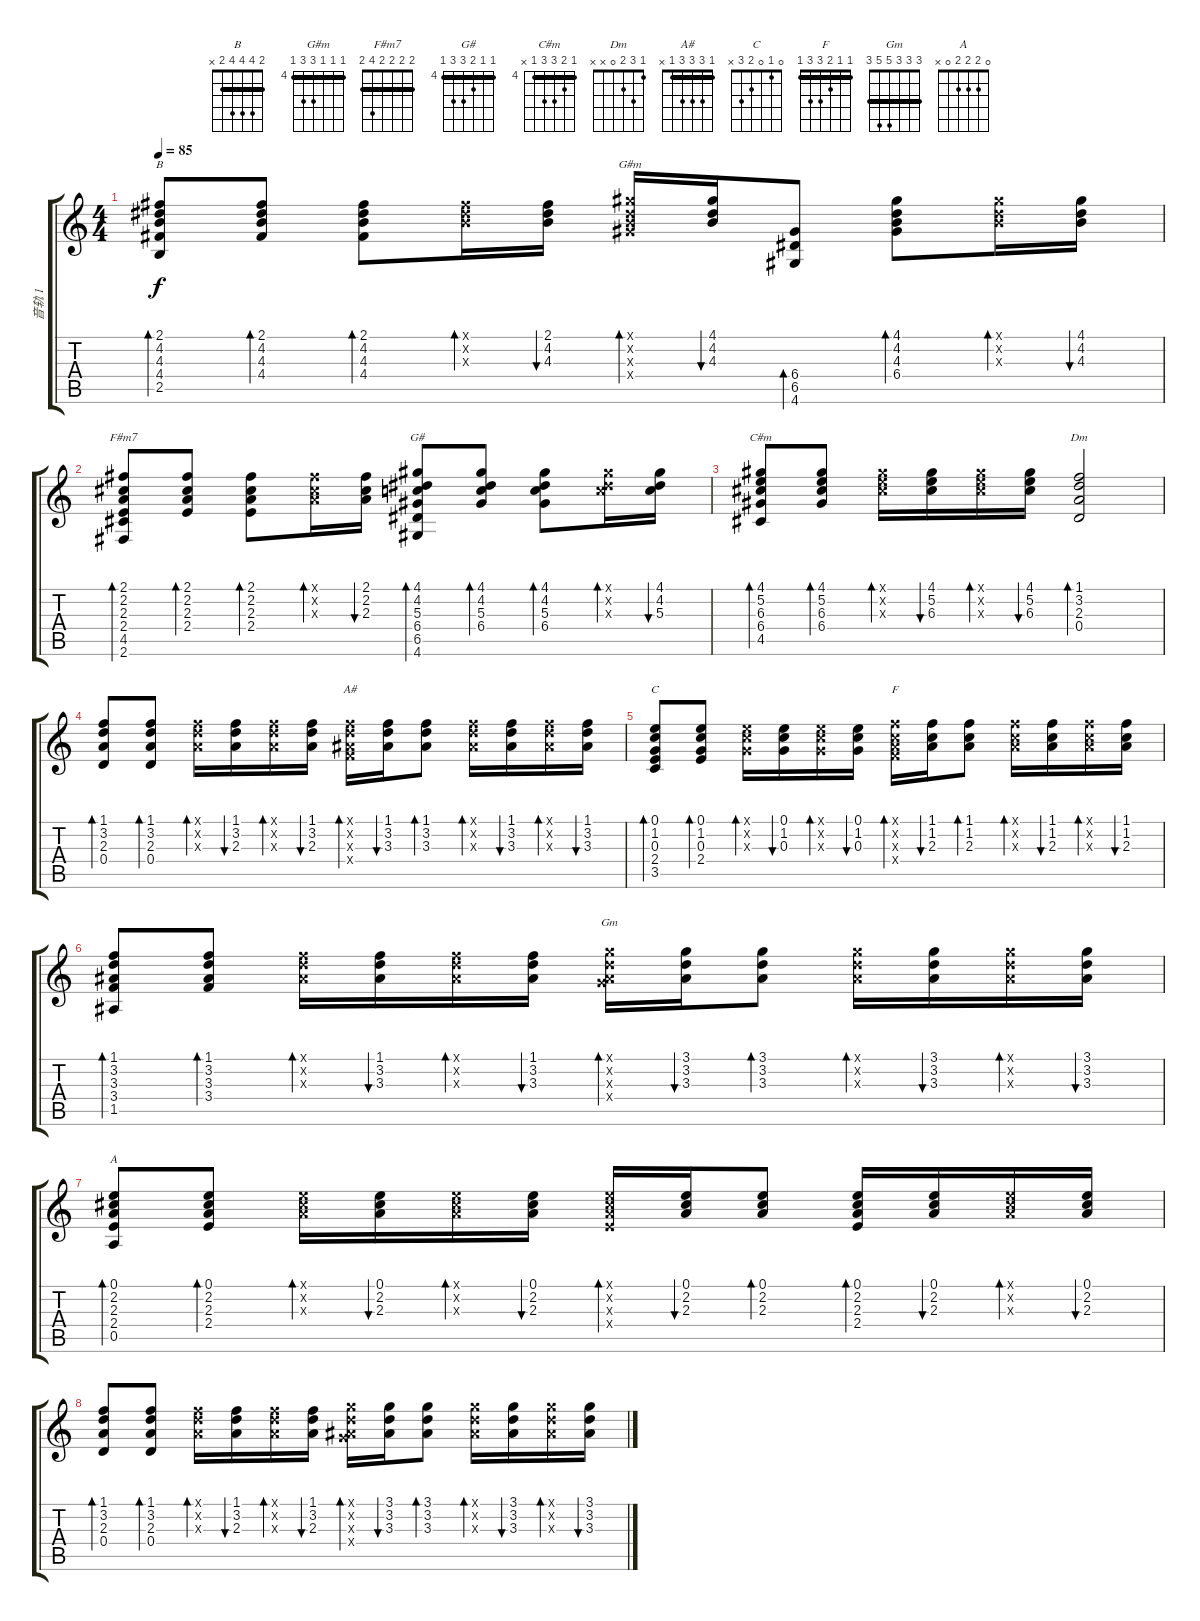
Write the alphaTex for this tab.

\track ("音轨 1" "音轨 1") {instrument acousticguitarsteel}
\staff {score tabs}
\tuning (E4 B3 G3 D3 A2 E2) {hide}
\chord ("B" 2 4 4 4 2 x) {barre 2}
\chord ("G#m" 4 4 4 6 6 4) {firstfret 4 barre 4}
\chord ("F#m7" 2 2 2 2 4 2) {barre 2}
\chord ("G#" 4 4 5 6 6 4) {firstfret 4 barre 4}
\chord ("C#m" 4 5 6 6 4 x) {firstfret 4 barre 4}
\chord ("Dm" 1 3 2 0 x x)
\chord ("A#" 1 3 3 3 1 x) {barre 1}
\chord ("C" 0 1 0 2 3 x)
\chord ("F" 1 1 2 3 3 1) {barre 1}
\chord ("Gm" 3 3 3 5 5 3) {barre 3}
\chord ("A" 0 2 2 2 0 x)
\ts (4 4)
\tempo 85
\clef g2
\ks c
(2.1 4.2 4.3 4.4 2.5).8{bd 30 ch "B" lyrics (0 "") lyrics (1 "") lyrics (2 "") lyrics (3 "") lyrics (4 "") dy f} (2.1 4.2 4.3 4.4).8{bd 30 lyrics (0 "") lyrics (1 "") lyrics (2 "") lyrics (3 "") lyrics (4 "")} (2.1 4.2 4.3 4.4).8{bd 30 lyrics (0 "") lyrics (1 "") lyrics (2 "") lyrics (3 "") lyrics (4 "")} (2.1{x} 4.2{x} 4.3{x}).16{bd 30 lyrics (0 "") lyrics (1 "") lyrics (2 "") lyrics (3 "") lyrics (4 "")} (2.1 4.2 4.3).16{bu 30 lyrics (0 "") lyrics (1 "") lyrics (2 "") lyrics (3 "") lyrics (4 "")} (4.1{x} 4.2{x} 4.3{x} 6.4{x}).16{bd 30 ch "G#m" lyrics (0 "") lyrics (1 "") lyrics (2 "") lyrics (3 "") lyrics (4 "")} (4.1 4.2 4.3).16{bu 30 lyrics (0 "") lyrics (1 "") lyrics (2 "") lyrics (3 "") lyrics (4 "")} (6.4 6.5 4.6).8{bd 30 lyrics (0 "") lyrics (1 "") lyrics (2 "") lyrics (3 "") lyrics (4 "")} (4.1 4.2 4.3 6.4).8{bd 30 lyrics (0 "") lyrics (1 "") lyrics (2 "") lyrics (3 "") lyrics (4 "")} (4.1{x} 4.2{x} 4.3{x}).16{bd 30 lyrics (0 "") lyrics (1 "") lyrics (2 "") lyrics (3 "") lyrics (4 "")} (4.1 4.2 4.3).16{bu 30 lyrics (0 "") lyrics (1 "") lyrics (2 "") lyrics (3 "") lyrics (4 "")} |
(2.1 2.2 2.3 2.4 4.5 2.6).8{bd 30 ch "F#m7" lyrics (0 "") lyrics (1 "") lyrics (2 "") lyrics (3 "") lyrics (4 "")} (2.1 2.2 2.3 2.4).8{bd 30 lyrics (0 "") lyrics (1 "") lyrics (2 "") lyrics (3 "") lyrics (4 "")} (2.1 2.2 2.3 2.4).8{bd 30 lyrics (0 "") lyrics (1 "") lyrics (2 "") lyrics (3 "") lyrics (4 "")} (2.1{x} 2.2{x} 2.3{x}).16{bd 30 lyrics (0 "") lyrics (1 "") lyrics (2 "") lyrics (3 "") lyrics (4 "")} (2.1 2.2 2.3).16{bu 30 lyrics (0 "") lyrics (1 "") lyrics (2 "") lyrics (3 "") lyrics (4 "")} (4.1 4.2 5.3 6.4 6.5 4.6).8{bd 30 ch "G#" lyrics (0 "") lyrics (1 "") lyrics (2 "") lyrics (3 "") lyrics (4 "")} (4.1 4.2 5.3 6.4).8{bd 30 lyrics (0 "") lyrics (1 "") lyrics (2 "") lyrics (3 "") lyrics (4 "")} (4.1 4.2 5.3 6.4).8{bd 30 lyrics (0 "") lyrics (1 "") lyrics (2 "") lyrics (3 "") lyrics (4 "")} (4.1{x} 4.2{x} 5.3{x}).16{bd 30 lyrics (0 "") lyrics (1 "") lyrics (2 "") lyrics (3 "") lyrics (4 "")} (4.1 4.2 5.3).16{bu 30 lyrics (0 "") lyrics (1 "") lyrics (2 "") lyrics (3 "") lyrics (4 "")} |
(4.1 5.2 6.3 6.4 4.5).8{bd 30 ch "C#m" lyrics (0 "") lyrics (1 "") lyrics (2 "") lyrics (3 "") lyrics (4 "")} (4.1 5.2 6.3 6.4).8{bd 30 lyrics (0 "") lyrics (1 "") lyrics (2 "") lyrics (3 "") lyrics (4 "")} (4.1{x} 5.2{x} 6.3{x}).16{bd 30 lyrics (0 "") lyrics (1 "") lyrics (2 "") lyrics (3 "") lyrics (4 "")} (4.1 5.2 6.3).16{bu 30 lyrics (0 "") lyrics (1 "") lyrics (2 "") lyrics (3 "") lyrics (4 "")} (4.1{x} 5.2{x} 6.3{x}).16{bd 30 lyrics (0 "") lyrics (1 "") lyrics (2 "") lyrics (3 "") lyrics (4 "")} (4.1 5.2 6.3).16{bu 30 lyrics (0 "") lyrics (1 "") lyrics (2 "") lyrics (3 "") lyrics (4 "")} (1.1 3.2 2.3 0.4).2{bd 120 ch "Dm" lyrics (0 "") lyrics (1 "") lyrics (2 "") lyrics (3 "") lyrics (4 "")} |
(1.1 3.2 2.3 0.4).8{bd 30 lyrics (0 "") lyrics (1 "") lyrics (2 "") lyrics (3 "") lyrics (4 "")} (1.1 3.2 2.3 0.4).8{bd 30 lyrics (0 "") lyrics (1 "") lyrics (2 "") lyrics (3 "") lyrics (4 "")} (1.1{x} 3.2{x} 2.3{x}).16{bd 30 lyrics (0 "") lyrics (1 "") lyrics (2 "") lyrics (3 "") lyrics (4 "")} (1.1 3.2 2.3).16{bu 30 lyrics (0 "") lyrics (1 "") lyrics (2 "") lyrics (3 "") lyrics (4 "")} (1.1{x} 3.2{x} 2.3{x}).16{bd 30 lyrics (0 "") lyrics (1 "") lyrics (2 "") lyrics (3 "") lyrics (4 "")} (1.1 3.2 2.3).16{bu 30 lyrics (0 "") lyrics (1 "") lyrics (2 "") lyrics (3 "") lyrics (4 "")} (1.1{x} 3.2{x} 3.3{x} 3.4{x}).16{bd 30 ch "A#" lyrics (0 "") lyrics (1 "") lyrics (2 "") lyrics (3 "") lyrics (4 "")} (1.1 3.2 3.3).16{bu 30 lyrics (0 "") lyrics (1 "") lyrics (2 "") lyrics (3 "") lyrics (4 "")} (1.1 3.2 3.3).8{bd 30 lyrics (0 "") lyrics (1 "") lyrics (2 "") lyrics (3 "") lyrics (4 "")} (1.1{x} 3.2{x} 3.3{x}).16{bd 30 lyrics (0 "") lyrics (1 "") lyrics (2 "") lyrics (3 "") lyrics (4 "")} (1.1 3.2 3.3).16{bu 30 lyrics (0 "") lyrics (1 "") lyrics (2 "") lyrics (3 "") lyrics (4 "")} (1.1{x} 3.2{x} 3.3{x}).16{bd 30 lyrics (0 "") lyrics (1 "") lyrics (2 "") lyrics (3 "") lyrics (4 "")} (1.1 3.2 3.3).16{bu 30 lyrics (0 "") lyrics (1 "") lyrics (2 "") lyrics (3 "") lyrics (4 "")} |
(0.1 1.2 0.3 2.4 3.5).8{bd 30 ch "C" lyrics (0 "") lyrics (1 "") lyrics (2 "") lyrics (3 "") lyrics (4 "")} (0.1 1.2 0.3 2.4).8{bd 30 lyrics (0 "") lyrics (1 "") lyrics (2 "") lyrics (3 "") lyrics (4 "")} (0.1{x} 1.2{x} 0.3{x}).16{bd 30 lyrics (0 "") lyrics (1 "") lyrics (2 "") lyrics (3 "") lyrics (4 "")} (0.1 1.2 0.3).16{bu 30 lyrics (0 "") lyrics (1 "") lyrics (2 "") lyrics (3 "") lyrics (4 "")} (0.1{x} 1.2{x} 0.3{x}).16{bd 30 lyrics (0 "") lyrics (1 "") lyrics (2 "") lyrics (3 "") lyrics (4 "")} (0.1 1.2 0.3).16{bu 30 lyrics (0 "") lyrics (1 "") lyrics (2 "") lyrics (3 "") lyrics (4 "")} (1.1{x} 1.2{x} 2.3{x} 3.4{x}).16{bd 30 ch "F" lyrics (0 "") lyrics (1 "") lyrics (2 "") lyrics (3 "") lyrics (4 "")} (1.1 1.2 2.3).16{bu 30 lyrics (0 "") lyrics (1 "") lyrics (2 "") lyrics (3 "") lyrics (4 "")} (1.1 1.2 2.3).8{bd 30 lyrics (0 "") lyrics (1 "") lyrics (2 "") lyrics (3 "") lyrics (4 "")} (1.1{x} 1.2{x} 2.3{x}).16{bd 30 lyrics (0 "") lyrics (1 "") lyrics (2 "") lyrics (3 "") lyrics (4 "")} (1.1 1.2 2.3).16{bu 30 lyrics (0 "") lyrics (1 "") lyrics (2 "") lyrics (3 "") lyrics (4 "")} (1.1{x} 1.2{x} 2.3{x}).16{bd 30 lyrics (0 "") lyrics (1 "") lyrics (2 "") lyrics (3 "") lyrics (4 "")} (1.1 1.2 2.3).16{bu 30 lyrics (0 "") lyrics (1 "") lyrics (2 "") lyrics (3 "") lyrics (4 "")} |
(1.1 3.2 3.3 3.4 1.5).8{bd 30 lyrics (0 "") lyrics (1 "") lyrics (2 "") lyrics (3 "") lyrics (4 "")} (1.1 3.2 3.3 3.4).8{bd 30 lyrics (0 "") lyrics (1 "") lyrics (2 "") lyrics (3 "") lyrics (4 "")} (1.1{x} 3.2{x} 3.3{x}).16{bd 30 lyrics (0 "") lyrics (1 "") lyrics (2 "") lyrics (3 "") lyrics (4 "")} (1.1 3.2 3.3).16{bu 30 lyrics (0 "") lyrics (1 "") lyrics (2 "") lyrics (3 "") lyrics (4 "")} (1.1{x} 3.2{x} 3.3{x}).16{bd 30 lyrics (0 "") lyrics (1 "") lyrics (2 "") lyrics (3 "") lyrics (4 "")} (1.1 3.2 3.3).16{bu 30 lyrics (0 "") lyrics (1 "") lyrics (2 "") lyrics (3 "") lyrics (4 "")} (3.1{x} 3.2{x} 3.3{x} 5.4{x}).16{bd 30 ch "Gm" lyrics (0 "") lyrics (1 "") lyrics (2 "") lyrics (3 "") lyrics (4 "")} (3.1 3.2 3.3).16{bu 30 lyrics (0 "") lyrics (1 "") lyrics (2 "") lyrics (3 "") lyrics (4 "")} (3.1 3.2 3.3).8{bd 30 lyrics (0 "") lyrics (1 "") lyrics (2 "") lyrics (3 "") lyrics (4 "")} (3.1{x} 3.2{x} 3.3{x}).16{bd 30 lyrics (0 "") lyrics (1 "") lyrics (2 "") lyrics (3 "") lyrics (4 "")} (3.1 3.2 3.3).16{bu 30 lyrics (0 "") lyrics (1 "") lyrics (2 "") lyrics (3 "") lyrics (4 "")} (3.1{x} 3.2{x} 3.3{x}).16{bd 30 lyrics (0 "") lyrics (1 "") lyrics (2 "") lyrics (3 "") lyrics (4 "")} (3.1 3.2 3.3).16{bu 30 lyrics (0 "") lyrics (1 "") lyrics (2 "") lyrics (3 "") lyrics (4 "")} |
(0.1 2.2 2.3 2.4 0.5).8{bd 30 ch "A" lyrics (0 "") lyrics (1 "") lyrics (2 "") lyrics (3 "") lyrics (4 "")} (0.1 2.2 2.3 2.4).8{bd 30 lyrics (0 "") lyrics (1 "") lyrics (2 "") lyrics (3 "") lyrics (4 "")} (0.1{x} 2.2{x} 2.3{x}).16{bd 30 txt "" lyrics (0 "") lyrics (1 "") lyrics (2 "") lyrics (3 "") lyrics (4 "")} (0.1 2.2 2.3).16{bu 30 lyrics (0 "") lyrics (1 "") lyrics (2 "") lyrics (3 "") lyrics (4 "")} (0.1{x} 2.2{x} 2.3{x}).16{bd 30 lyrics (0 "") lyrics (1 "") lyrics (2 "") lyrics (3 "") lyrics (4 "")} (0.1 2.2 2.3).16{bu 30 lyrics (0 "") lyrics (1 "") lyrics (2 "") lyrics (3 "") lyrics (4 "")} (0.1{x} 2.2{x} 2.3{x} 2.4{x}).16{bd 30 lyrics (0 "") lyrics (1 "") lyrics (2 "") lyrics (3 "") lyrics (4 "")} (0.1 2.2 2.3).16{bu 30 lyrics (0 "") lyrics (1 "") lyrics (2 "") lyrics (3 "") lyrics (4 "")} (0.1 2.2 2.3).8{bd 30 lyrics (0 "") lyrics (1 "") lyrics (2 "") lyrics (3 "") lyrics (4 "")} (0.1 2.2 2.3 2.4).16{bd 30 lyrics (0 "") lyrics (1 "") lyrics (2 "") lyrics (3 "") lyrics (4 "")} (0.1 2.2 2.3).16{bu 30 lyrics (0 "") lyrics (1 "") lyrics (2 "") lyrics (3 "") lyrics (4 "")} (0.1{x} 2.2{x} 2.3{x}).16{bd 30 lyrics (0 "") lyrics (1 "") lyrics (2 "") lyrics (3 "") lyrics (4 "")} (0.1 2.2 2.3).16{bu 30 lyrics (0 "") lyrics (1 "") lyrics (2 "") lyrics (3 "") lyrics (4 "")} |
(1.1 3.2 2.3 0.4).8{bd 30 lyrics (0 "") lyrics (1 "") lyrics (2 "") lyrics (3 "") lyrics (4 "")} (1.1 3.2 2.3 0.4).8{bd 30 lyrics (0 "") lyrics (1 "") lyrics (2 "") lyrics (3 "") lyrics (4 "")} (1.1{x} 3.2{x} 2.3{x}).16{bd 30 lyrics (0 "") lyrics (1 "") lyrics (2 "") lyrics (3 "") lyrics (4 "")} (1.1 3.2 2.3).16{bu 30 lyrics (0 "") lyrics (1 "") lyrics (2 "") lyrics (3 "") lyrics (4 "")} (1.1{x} 3.2{x} 2.3{x}).16{bd 30 lyrics (0 "") lyrics (1 "") lyrics (2 "") lyrics (3 "") lyrics (4 "")} (1.1 3.2 2.3).16{bu 30 lyrics (0 "") lyrics (1 "") lyrics (2 "") lyrics (3 "") lyrics (4 "")} (3.1{x} 3.2{x} 3.3{x} 5.4{x}).16{bd 30 lyrics (0 "") lyrics (1 "") lyrics (2 "") lyrics (3 "") lyrics (4 "")} (3.1 3.2 3.3).16{bu 30 lyrics (0 "") lyrics (1 "") lyrics (2 "") lyrics (3 "") lyrics (4 "")} (3.1 3.2 3.3).8{bd 30 lyrics (0 "") lyrics (1 "") lyrics (2 "") lyrics (3 "") lyrics (4 "")} (3.1{x} 3.2{x} 3.3{x}).16{bd 30 lyrics (0 "") lyrics (1 "") lyrics (2 "") lyrics (3 "") lyrics (4 "")} (3.1 3.2 3.3).16{bu 30 lyrics (0 "") lyrics (1 "") lyrics (2 "") lyrics (3 "") lyrics (4 "")} (3.1{x} 3.2{x} 3.3{x}).16{bd 30 lyrics (0 "") lyrics (1 "") lyrics (2 "") lyrics (3 "") lyrics (4 "")} (3.1 3.2 3.3).16{bu 30 lyrics (0 "") lyrics (1 "") lyrics (2 "") lyrics (3 "") lyrics (4 "")}
